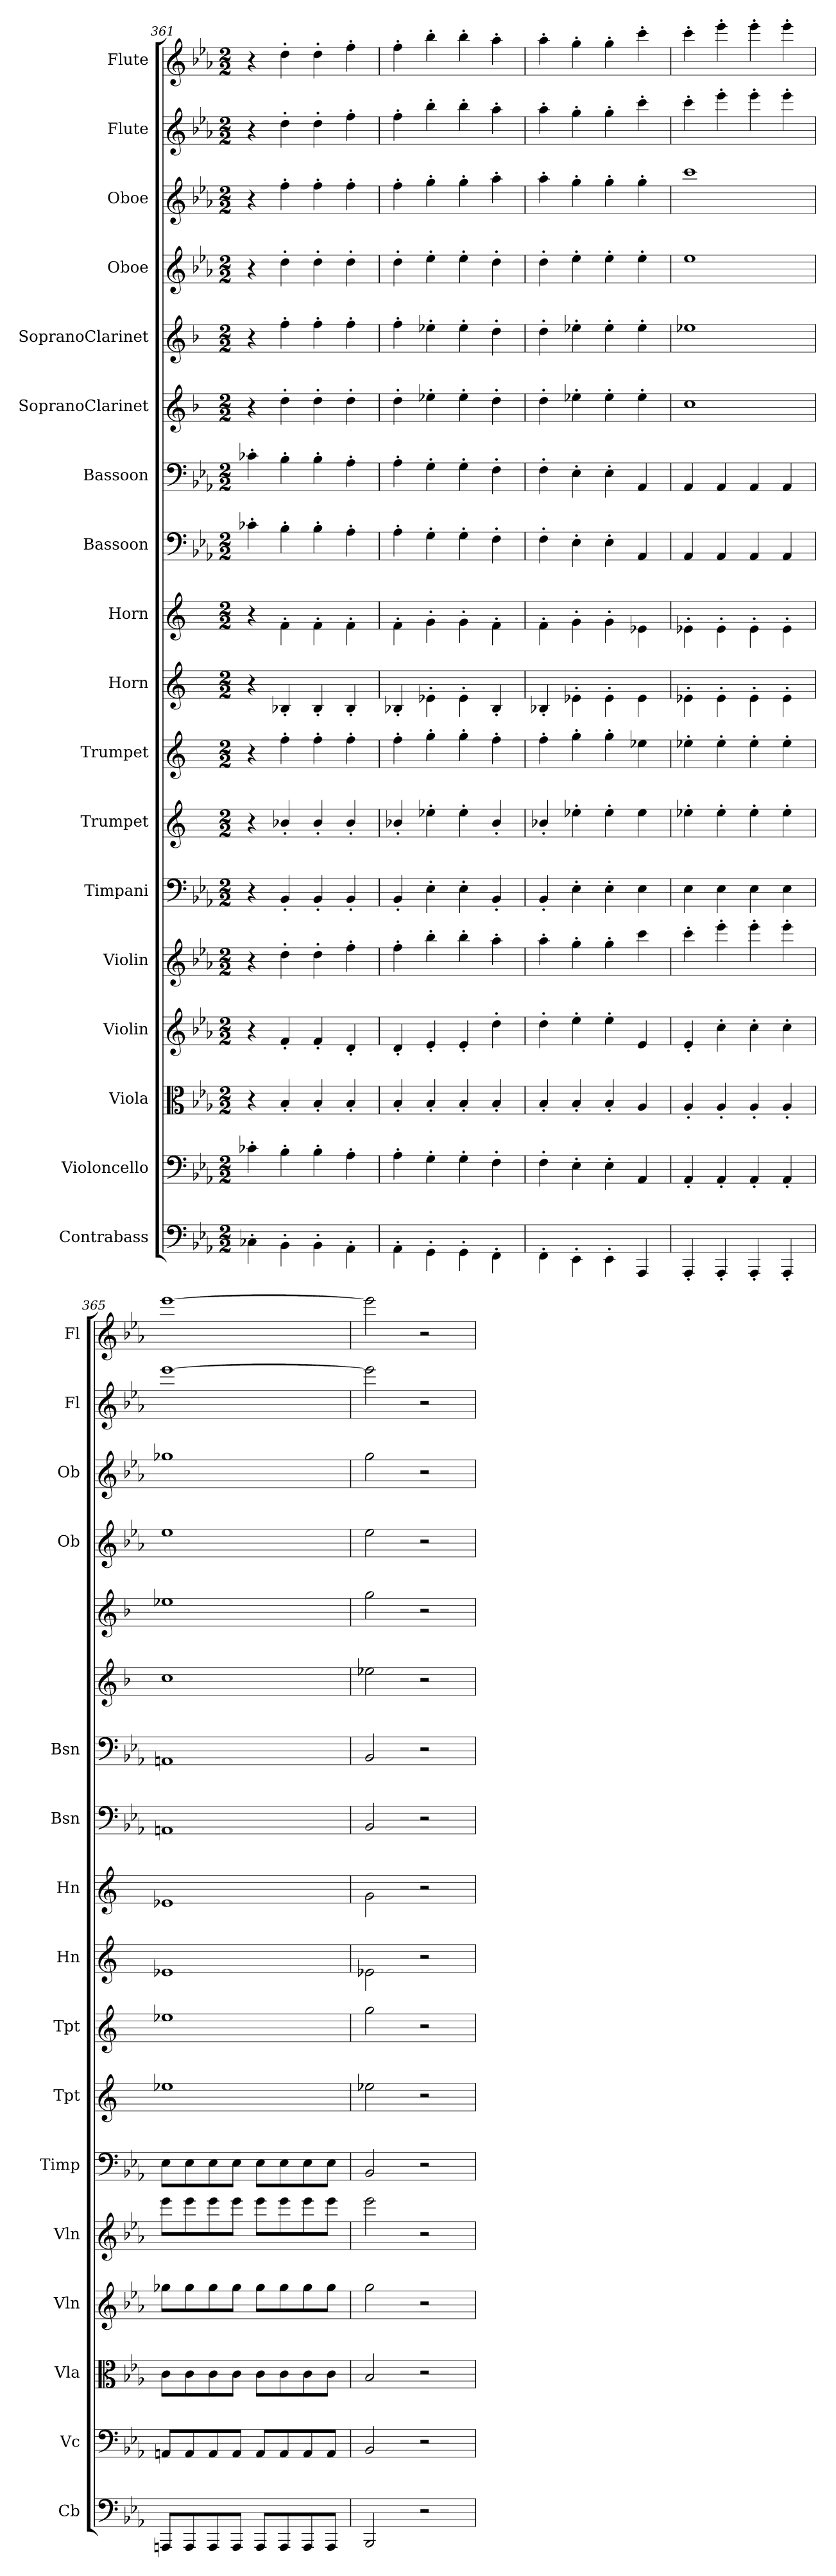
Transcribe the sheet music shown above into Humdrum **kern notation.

**kern	**kern	**kern	**kern	**kern	**kern	**kern	**kern	**kern	**kern	**kern	**kern	**kern	**kern	**kern	**kern	**kern	**kern
*part18	*part17	*part16	*part15	*part14	*part13	*part12	*part11	*part10	*part9	*part8	*part7	*part6	*part5	*part4	*part3	*part2	*part1
*staff18	*staff17	*staff16	*staff15	*staff14	*staff13	*staff12	*staff11	*staff10	*staff9	*staff8	*staff7	*staff6	*staff5	*staff4	*staff3	*staff2	*staff1
*I"Contrabass	*I"Violoncello	*I"Viola	*I"Violin	*I"Violin	*I"Timpani	*I"Trumpet	*I"Trumpet	*I"Horn	*I"Horn	*I"Bassoon	*I"Bassoon	*I"SopranoClarinet	*I"SopranoClarinet	*I"Oboe	*I"Oboe	*I"Flute	*I"Flute
*I'Cb	*I'Vc	*I'Vla	*I'Vln	*I'Vln	*I'Timp	*I'Tpt	*I'Tpt	*I'Hn	*I'Hn	*I'Bsn	*I'Bsn	*	*	*I'Ob	*I'Ob	*I'Fl	*I'Fl
*clefF4	*clefF4	*clefC3	*clefG2	*clefG2	*clefF4	*clefG2	*clefG2	*clefG2	*clefG2	*clefF4	*clefF4	*clefG2	*clefG2	*clefG2	*clefG2	*clefG2	*clefG2
*k[b-e-a-]	*k[b-e-a-]	*k[b-e-a-]	*k[b-e-a-]	*k[b-e-a-]	*k[b-e-a-]	*k[]	*k[]	*k[]	*k[]	*k[b-e-a-]	*k[b-e-a-]	*k[b-]	*k[b-]	*k[b-e-a-]	*k[b-e-a-]	*k[b-e-a-]	*k[b-e-a-]
*M2/2	*M2/2	*M2/2	*M2/2	*M2/2	*M2/2	*M2/2	*M2/2	*M2/2	*M2/2	*M2/2	*M2/2	*M2/2	*M2/2	*M2/2	*M2/2	*M2/2	*M2/2
=361	=361	=361	=361	=361	=361	=361	=361	=361	=361	=361	=361	=361	=361	=361	=361	=361	=361
4C-X'\	4c-X'\	4r	4r	4r	4r	4r	4r	4r	4r	4c-X'\	4c-X'\	4r	4r	4r	4r	4r	4r
4BB-'\	4B-'\	4B-'/	4f'/	4dd'\	4BB-'/	4b-X'/	4ff'\	4B-X'/	4f'\	4B-'\	4B-'\	4dd'\	4ff'\	4dd'\	4ff'\	4dd'\	4dd'\
4BB-'\	4B-'\	4B-'/	4f'/	4dd'\	4BB-'/	4b-'/	4ff'\	4B-'/	4f'\	4B-'\	4B-'\	4dd'\	4ff'\	4dd'\	4ff'\	4dd'\	4dd'\
4AA-'\	4A-'\	4B-'/	4d'/	4ff'\	4BB-'/	4b-'/	4ff'\	4B-'/	4f'\	4A-'\	4A-'\	4dd'\	4ff'\	4dd'\	4ff'\	4ff'\	4ff'\
=362	=362	=362	=362	=362	=362	=362	=362	=362	=362	=362	=362	=362	=362	=362	=362	=362	=362
4AA-'\	4A-'\	4B-'/	4d'/	4ff'\	4BB-'/	4b-X'/	4ff'\	4B-X'/	4f'\	4A-'\	4A-'\	4dd'\	4ff'\	4dd'\	4ff'\	4ff'\	4ff'\
4GG'\	4G'\	4B-'/	4e-'/	4bb-'\	4E-'\	4ee-X'\	4gg'\	4e-X'\	4g'\	4G'\	4G'\	4ee-X'\	4ee-X'\	4ee-'\	4gg'\	4bb-'\	4bb-'\
4GG'\	4G'\	4B-'/	4e-'/	4bb-'\	4E-'\	4ee-'\	4gg'\	4e-'\	4g'\	4G'\	4G'\	4ee-'\	4ee-'\	4ee-'\	4gg'\	4bb-'\	4bb-'\
4FF'\	4F'\	4B-'/	4dd'\	4aa-'\	4BB-'/	4b-'/	4ff'\	4B-'/	4f'\	4F'\	4F'\	4dd'\	4dd'\	4dd'\	4aa-'\	4aa-'\	4aa-'\
=363	=363	=363	=363	=363	=363	=363	=363	=363	=363	=363	=363	=363	=363	=363	=363	=363	=363
4FF'\	4F'\	4B-'/	4dd'\	4aa-'\	4BB-'/	4b-X'/	4ff'\	4B-X'/	4f'\	4F'\	4F'\	4dd'\	4dd'\	4dd'\	4aa-'\	4aa-'\	4aa-'\
4EE-'\	4E-'\	4B-'/	4ee-'\	4gg'\	4E-'\	4ee-X'\	4gg'\	4e-X'\	4g'\	4E-'\	4E-'\	4ee-X'\	4ee-X'\	4ee-'\	4gg'\	4gg'\	4gg'\
4EE-'\	4E-'\	4B-'/	4ee-'\	4gg'\	4E-'\	4ee-'\	4gg'\	4e-'\	4g'\	4E-'\	4E-'\	4ee-'\	4ee-'\	4ee-'\	4gg'\	4gg'\	4gg'\
4AAA-/	4AA-/	4A-/	4e-/	4ccc\	4E-\	4ee-\	4ee-X\	4e-\	4e-X\	4AA-/	4AA-/	4ee-'\	4ee-'\	4ee-'\	4gg'\	4ccc'\	4ccc'\
=364	=364	=364	=364	=364	=364	=364	=364	=364	=364	=364	=364	=364	=364	=364	=364	=364	=364
4AAA-'/	4AA-'/	4A-'/	4e-'/	4ccc'\	4E-\	4ee-X'\	4ee-X'\	4e-X'\	4e-X'\	4AA-/	4AA-/	1cc\	1ee-X\	1ee-\	1ccc\	4ccc'\	4ccc'\
4AAA-'/	4AA-'/	4A-'/	4cc'\	4eee-'\	4E-\	4ee-'\	4ee-'\	4e-'\	4e-'\	4AA-/	4AA-/	.	.	.	.	4eee-'\	4eee-'\
4AAA-'/	4AA-'/	4A-'/	4cc'\	4eee-'\	4E-\	4ee-'\	4ee-'\	4e-'\	4e-'\	4AA-/	4AA-/	.	.	.	.	4eee-'\	4eee-'\
4AAA-'/	4AA-'/	4A-'/	4cc'\	4eee-'\	4E-\	4ee-'\	4ee-'\	4e-'\	4e-'\	4AA-/	4AA-/	.	.	.	.	4eee-'\	4eee-'\
=365	=365	=365	=365	=365	=365	=365	=365	=365	=365	=365	=365	=365	=365	=365	=365	=365	=365
8AAAn/L	8AAn/L	8c\L	8gg-X\L	8eee-\L	8E-\L	1ee-X\	1ee-X\	1e-X\	1e-X\	1AAn/	1AAn/	1cc\	1ee-X\	1ee-\	1gg-X\	[1eee-\	[1eee-\
8AAA/	8AA/	8c\	8gg-\	8eee-\	8E-\	.	.	.	.	.	.	.	.	.	.	.	.
8AAA/	8AA/	8c\	8gg-\	8eee-\	8E-\	.	.	.	.	.	.	.	.	.	.	.	.
8AAA/J	8AA/J	8c\J	8gg-\J	8eee-\J	8E-\J	.	.	.	.	.	.	.	.	.	.	.	.
8AAA/L	8AA/L	8c\L	8gg-\L	8eee-\L	8E-\L	.	.	.	.	.	.	.	.	.	.	.	.
8AAA/	8AA/	8c\	8gg-\	8eee-\	8E-\	.	.	.	.	.	.	.	.	.	.	.	.
8AAA/	8AA/	8c\	8gg-\	8eee-\	8E-\	.	.	.	.	.	.	.	.	.	.	.	.
8AAA/J	8AA/J	8c\J	8gg-\J	8eee-\J	8E-\J	.	.	.	.	.	.	.	.	.	.	.	.
=366	=366	=366	=366	=366	=366	=366	=366	=366	=366	=366	=366	=366	=366	=366	=366	=366	=366
2BBB-/	2BB-/	2B-/	2gg\	2eee-\	2BB-/	2ee-X\	2gg\	2e-X\	2g\	2BB-/	2BB-/	2ee-X\	2gg\	2ee-\	2gg\	2eee-\]	2eee-\]
2r	2r	2r	2r	2r	2r	2r	2r	2r	2r	2r	2r	2r	2r	2r	2r	2r	2r
=	=	=	=	=	=	=	=	=	=	=	=	=	=	=	=	=	=
*-	*-	*-	*-	*-	*-	*-	*-	*-	*-	*-	*-	*-	*-	*-	*-	*-	*-
